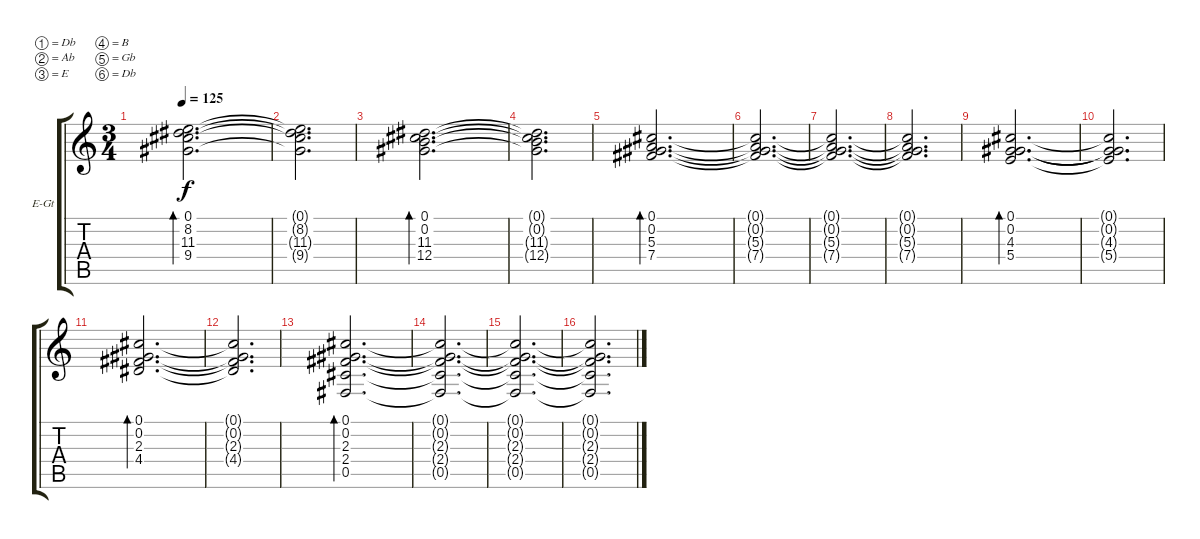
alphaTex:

\defaultSystemsLayout 4
\bracketExtendMode groupsimilarinstruments
\firstSystemTrackNameOrientation horizontal
\otherSystemsTrackNameOrientation horizontal
\track ("Paul Waggoner" "E-Gt") {instrument electricguitarclean}
\staff {score tabs}
\tuning (Db4 Ab3 E3 B2 Gb2 Db2)
\ts (3 4)
\tempo 125
\clef g2
\ks c
(0.1 8.2 11.3 9.4).2{d bd 231 dy f} |
(9.4{t} 11.3{t} 8.2{t} 0.1{t}).2{d} |
(12.4 11.3 0.2 0.1).2{d bd 228} |
(0.1{t} 0.2{t} 11.3{t} 12.4{t}).2{d} |
(7.4 5.3 0.2 0.1).2{d bd 225} |
(7.4{t} 5.3{t} 0.2{t} 0.1{t}).2{d} |
(7.4{t} 5.3{t} 0.2{t} 0.1{t}).2{d} |
(7.4{t} 5.3{t} 0.2{t} 0.1{t}).2{d} |
(5.4 4.3 0.2 0.1).2{d bd 222} |
(0.1{t} 0.2{t} 4.3{t} 5.4{t}).2{d} |
(4.4 2.3 0.2 0.1).2{d bd 219} |
(4.4{t} 2.3{t} 0.2{t} 0.1{t}).2{d} |
(0.5 2.4 2.3 0.2 0.1).2{d bd 216} |
(0.1{t} 0.2{t} 2.3{t} 2.4{t} 0.5{t}).2{d} |
(0.5{t} 2.4{t} 2.3{t} 0.2{t} 0.1{t}).2{d} |
(0.5{t} 2.4{t} 2.3{t} 0.2{t} 0.1{t}).2{d}
